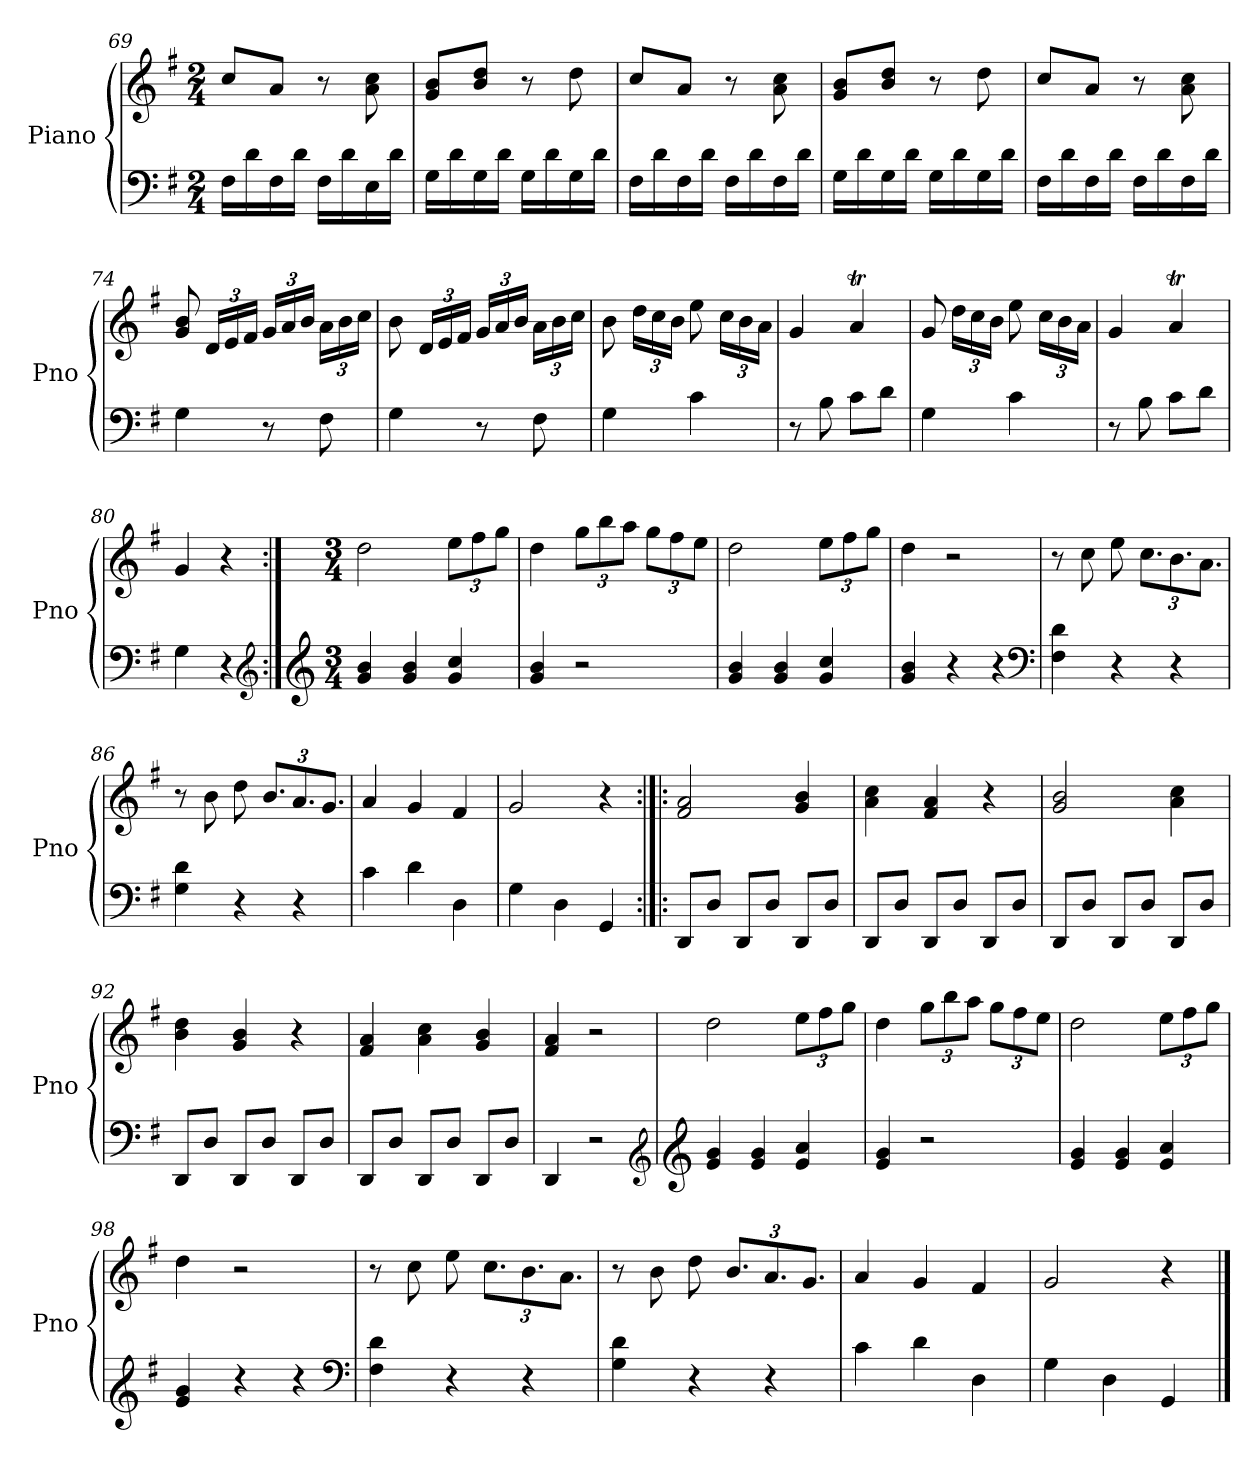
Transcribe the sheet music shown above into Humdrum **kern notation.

**kern	**kern
*part1	*part1
*staff2	*staff1
*I"Piano	*
*I'Pno	*
*clefF4	*clefG2
*k[f#]	*k[f#]
*G:	*G:
*M2/4	*M2/4
=69	=69
16F#\LL	8cc/L
16d\	.
16F#\	8a/J
16d\JJ	.
16F#\LL	8r
16d\	.
16E\	8a\ 8cc\
16d\JJ	.
!!LO:LB:g=z
=70	=70
16G\LL	8g/ 8b/L
16d\	.
16G\	8b/ 8dd/J
16d\JJ	.
16G\LL	8r
16d\	.
16G\	8dd\
16d\JJ	.
=71	=71
16F#\LL	8cc/L
16d\	.
16F#\	8a/J
16d\JJ	.
16F#\LL	8r
16d\	.
16F#\	8a\ 8cc\
16d\JJ	.
=72	=72
16G\LL	8g/ 8b/L
16d\	.
16G\	8b/ 8dd/J
16d\JJ	.
16G\LL	8r
16d\	.
16G\	8dd\
16d\JJ	.
=73	=73
16F#\LL	8cc/L
16d\	.
16F#\	8a/J
16d\JJ	.
16F#\LL	8r
16d\	.
16F#\	8a\ 8cc\
16d\JJ	.
=74	=74
4G\	8g/ 8b/
*	*Xbrackettup
.	24d/LL
.	24e/
.	24f#/JJ
8r	24g/LL
.	24a/
.	24b/JJ
8F#\	24a\LL
.	24b\
.	24cc\JJ
!!LO:LB:g=z
=75	=75
4G\	8b\
.	24d/LL
.	24e/
.	24f#/JJ
8r	24g/LL
.	24a/
.	24b/JJ
8F#\	24a\LL
.	24b\
.	24cc\JJ
=76	=76
4G\	8b\
.	24dd\LL
.	24cc\
.	24b\JJ
4c\	8ee\
.	24cc\LL
.	24b\
.	24a\JJ
=77	=77
8r	4g/
8B\	.
8c\L	4aT/
8d\J	.
=78	=78
4G\	8g/
.	24dd\LL
.	24cc\
.	24b\JJ
4c\	8ee\
.	24cc\LL
.	24b\
.	24a\JJ
=79	=79
8r	4g/
8B\	.
8c\L	4aT/
8d\J	.
=80	=80
4G\	4g/
4r	4r
*clefG2	*
!!LO:LB:g=z
=81:|!	=81:|!
*clefG2	*
*M3/4	*M3/4
4g/ 4b/	2dd\
4g/ 4b/	.
4g/ 4cc/	12ee\L
.	12ff#\
.	12gg\J
=82	=82
4g/ 4b/	4dd\
2r	12gg\L
.	12bb\
.	12aa\J
.	12gg\L
.	12ff#\
.	12ee\J
=83	=83
4g/ 4b/	2dd\
4g/ 4b/	.
4g/ 4cc/	12ee\L
.	12ff#\
.	12gg\J
=84	=84
4g/ 4b/	4dd\
4r	2r
4r	.
*clefF4	*
=85	=85
4F#\ 4d\	8r
.	8cc\
4r	8ee\
.	12.cc\L
4r	12.b\
.	12.a\J
=86	=86
4G\ 4d\	8r
.	8b\
4r	8dd\
.	12.b/L
4r	12.a/
.	12.g/J
=87	=87
4c\	4a/
4d\	4g/
4D\	4f#/
=88	=88
4G\	2g/
4D\	.
4GG/	4r
!!LO:LB:g=z
=89:|!|:	=89:|!|:
8DD/L	2f#/ 2a/
8D/J	.
8DD/L	.
8D/J	.
8DD/L	4g/ 4b/
8D/J	.
=90	=90
8DD/L	4a\ 4cc\
8D/J	.
8DD/L	4f#/ 4a/
8D/J	.
8DD/L	4r
8D/J	.
=91	=91
8DD/L	2g/ 2b/
8D/J	.
8DD/L	.
8D/J	.
8DD/L	4a\ 4cc\
8D/J	.
=92	=92
8DD/L	4b\ 4dd\
8D/J	.
8DD/L	4g/ 4b/
8D/J	.
8DD/L	4r
8D/J	.
=93	=93
8DD/L	4f#/ 4a/
8D/J	.
8DD/L	4a\ 4cc\
8D/J	.
8DD/L	4g/ 4b/
8D/J	.
=94	=94
4DD/	4f#/ 4a/
2r	2r
*clefG1	*
!!LO:LB:g=z
=95	=95
*clefG1	*
4g/ 4b/	2dd\
4g/ 4b/	.
4g/ 4cc/	12ee\L
.	12ff#\
.	12gg\J
=96	=96
4g/ 4b/	4dd\
2r	12gg\L
.	12bb\
.	12aa\J
.	12gg\L
.	12ff#\
.	12ee\J
=97	=97
4g/ 4b/	2dd\
4g/ 4b/	.
4g/ 4cc/	12ee\L
.	12ff#\
.	12gg\J
=98	=98
4g/ 4b/	4dd\
4r	2r
4r	.
*clefF4	*
=99	=99
4F#\ 4d\	8r
.	8cc\
4r	8ee\
.	12.cc\L
4r	12.b\
.	12.a\J
=100	=100
4G\ 4d\	8r
.	8b\
4r	8dd\
.	12.b/L
4r	12.a/
.	12.g/J
=101	=101
4c\	4a/
4d\	4g/
4D\	4f#/
=102	=102
4G\	2g/
4D\	.
4GG/	4r
==	==
*-	*-
